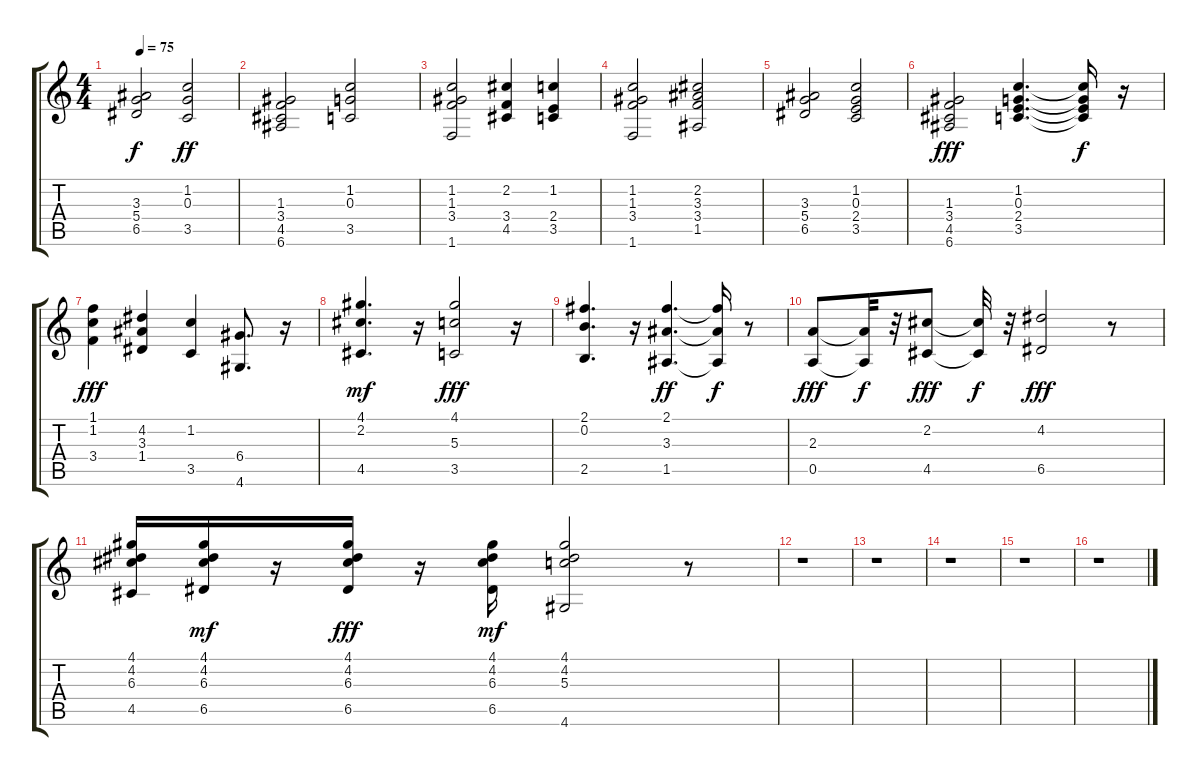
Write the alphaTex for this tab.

\track "" {instrument distortionguitar}
\staff {score tabs}
\tuning (E4 B3 G3 D3 A2 E2) {hide}
\ts (4 4)
\tempo 75
\clef g2
\ks c
(3.3 5.4 6.5).2{dy f} (1.2 0.3 3.5).2{dy ff} |
(1.3 3.4 4.5 6.6).2 (1.2 0.3 3.5).2 |
(1.2 1.3 3.4 1.6).2 (2.2 3.4 4.5).4 (1.2 2.4 3.5).4 |
(1.2 1.3 3.4 1.6).2 (2.2 3.3 3.4 1.5).2 |
(3.3 5.4 6.5).2 (1.2 0.3 2.4 3.5).2 |
(1.3 3.4 4.5 6.6).2{dy fff} (1.2 0.3 2.4 3.5).4{d} (1.2{t} 0.3{t} 2.4{t} 3.5{t}).16{dy f} r.16 |
(1.1 1.2 3.4).4{dy fff} (4.2 3.3 1.4).4 (1.2 3.5).4 (6.4 4.6).8{d} r.16 |
(4.1 2.2 4.5).4{d dy mf} r.16 (4.1 5.3 3.5).2{dy fff} r.16 |
(2.1 0.2 2.5).4{d} r.16 (2.1 3.3 1.5).4{d dy ff} (2.1{t} 3.3{t} 1.5{t}).16{dy f} r.8 |
(2.3 0.5).8{dy fff} (2.3{t} 0.5{t}).32{dy f} r.32 (2.2 4.5).8{dy fff} (2.2{t} 4.5{t}).32{dy f} r.32 (4.2 6.5).2{dy fff} r.8 |
(4.1 4.2 6.3 4.5).16 (4.1 4.2 6.3 6.5).16{dy mf} r.16 (4.1 4.2 6.3 6.5).16{dy fff} r.16 (4.1 4.2 6.3 6.5).16{dy mf} (4.1 4.2 5.3 4.6).2 r.8 |
r.1 |
r.1 |
r.1 |
r.1 |
r.1
